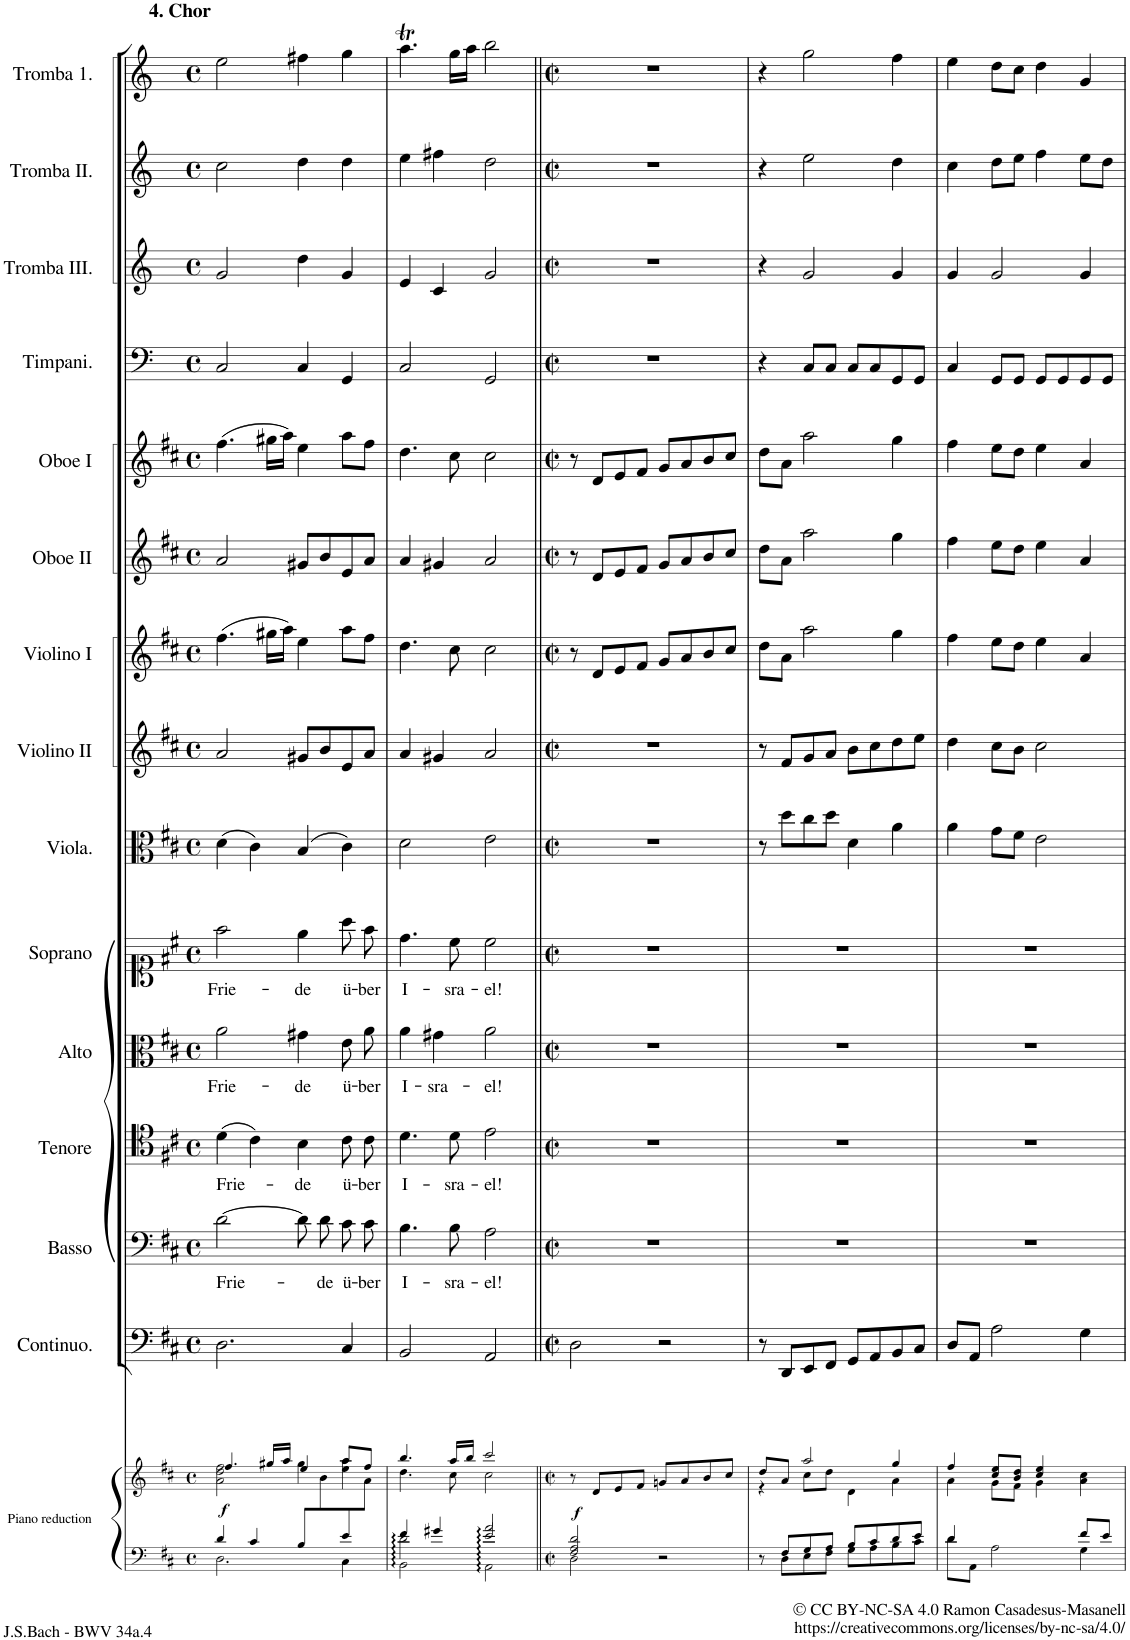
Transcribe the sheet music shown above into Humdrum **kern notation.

**kern	**kern	**dynam	**kern	**kern	**text	**kern	**text	**kern	**text	**kern	**text	**kern	**kern	**kern	**kern	**kern	**kern	**kern	**kern	**kern
*part15	*part15	*part15	*part14	*part13	*part13	*part12	*part12	*part11	*part11	*part10	*part10	*part9	*part8	*part7	*part6	*part5	*part4	*part3	*part2	*part1
*staff16	*staff15	*staff15/16	*staff14	*staff13	*staff13	*staff12	*staff12	*staff11	*staff11	*staff10	*staff10	*staff9	*staff8	*staff7	*staff6	*staff5	*staff4	*staff3	*staff2	*staff1
*I"Piano reduction	*	*	*I"Continuo.	*I"Basso	*	*I"Tenore	*	*I"Alto	*	*I"Soprano	*	*I"Viola.	*I"Violino II	*I"Violino I	*I"Oboe II	*I"Oboe I	*I"Timpani.	*I"Tromba III.	*I"Tromba II.	*I"Tromba 1.
*I'Pno	*	*	*	*	*	*	*	*	*	*	*	*I'Vla	*	*I'Vln	*I'Ob	*I'Ob	*I'Timp	*	*	*
*stria5	*stria5	*	*	*	*	*	*	*	*	*	*	*	*	*	*	*	*	*	*	*
*clefF4	*clefG2	*	*clefF4	*clefF4	*	*clefC4	*	*clefC3	*	*clefC1	*	*clefC3	*clefG2	*clefG2	*clefG2	*clefG2	*clefF4	*clefG2	*clefG2	*clefG2
*	*	*	*	*	*	*	*	*	*	*	*	*	*	*	*	*	*Trd-1c-2	*Trd-1c-2	*Trd-1c-2	*Trd-1c-2
*k[f#c#]	*k[f#c#]	*	*k[f#c#]	*k[f#c#]	*	*k[f#c#]	*	*k[f#c#]	*	*k[f#c#]	*	*k[f#c#]	*k[f#c#]	*k[f#c#]	*k[f#c#]	*k[f#c#]	*k[]	*k[]	*k[]	*k[]
*M4/4	*M4/4	*	*M4/4	*M4/4	*	*M4/4	*	*M4/4	*	*M4/4	*	*M4/4	*M4/4	*M4/4	*M4/4	*M4/4	*M4/4	*M4/4	*M4/4	*M4/4
*met(c)	*met(c)	*	*met(c)	*met(c)	*	*met(c)	*	*met(c)	*	*met(c)	*	*met(c)	*met(c)	*met(c)	*met(c)	*met(c)	*met(c)	*met(c)	*met(c)	*met(c)
=1	=1	=1	=1	=1	=1	=1	=1	=1	=1	=1	=1	=1	=1	=1	=1	=1	=1	=1	=1	=1
*^	*^	*	*	*	*	*	*	*	*	*	*	*	*	*	*	*	*	*	*	*
*	*	*	*^	*	*	*	*	*	*	*	*	*	*	*	*	*	*	*	*	*	*	*
!	!	!	!	!	!	!	!	!	!	!	!	!	!	!	!	!	!	!	!	!	!	!	!LO:TX:a:B:t=4. Chor
!	!	!	!	!	!LO:DY:b	!	!	!LO:LY:b	!	!LO:LY:b	!	!LO:LY:b	!	!LO:LY:b	!	!	!	!	!	!	!	!	!
4d/	2.D\	4.ff#/	2a\ 2dd\ 2ff#\	8ryy	f	2.D\	[2d\	Frie-	(4d\	Frie-	2a\	Frie-	2ff#\	Frie-	(4d\	2a/	(4.ff#\	2a/	(4.ff#\	2C/	2g/	2cc\	2ee\
*	*	*	*v	*v	*	*	*	*	*	*	*	*	*	*	*	*	*	*	*	*	*	*	*
4c#/	.	.	.	.	.	.	.	4c#\)	.	.	.	.	.	4c#\)	.	.	.	.	.	.	.	.
.	.	16gg#X/LL	.	.	.	.	.	.	.	.	.	.	.	.	.	16gg#X\LL	.	16gg#X\LL	.	.	.	.
.	.	16aa/JJ	.	.	.	.	.	.	.	.	.	.	.	.	.	16aa\JJ)	.	16aa\JJ)	.	.	.	.
!	!	!	!	!	!	!	!	!	!LO:LY:b	!	!LO:LY:b	!	!LO:LY:b	!	!	!	!	!	!	!	!	!
8B/L	.	4ee/	4gg#\	.	.	8d\L]	.	4B\	-de	4g#X\	-de	4ee\	-de	(4B/	8g#X/L	4ee\	8g#X/L	4ee\	4C/	4dd\	4dd\	4ff#X\
*	*	*	*^	*	*	*	*	*	*	*	*	*	*	*	*	*	*	*	*	*	*	*
!	!	!	!	!	!	!	!	!LO:LY:b	!	!	!	!	!	!	!	!	!	!	!	!	!	!	!
8ryy	.	.	.	8b\	.	.	8d\J	-de	.	.	.	.	.	.	.	8b/	.	8b/	.	.	.	.	.
!	!	!	!	!	!	!	!	!LO:LY:b	!	!LO:LY:b	!	!LO:LY:b	!	!LO:LY:b	!	!	!	!	!	!	!	!	!
8e/	4C#\	8aa/L	4ee\ 4aa\	8ryy	.	4C#/	8c#\L	ü-	8c#\L	ü-	8e\L	ü-	8aa\L	ü-	4c#\)	8e/	8aa\L	8e/	8aa\L	4GG/	4g/	4dd\	4gg\
!	!	!	!	!	!	!	!	!LO:LY:b	!	!LO:LY:b	!	!LO:LY:b	!	!LO:LY:b	!	!	!	!	!	!	!	!	!
8ryy	.	8ff#/J	.	8a\J	.	.	8c#\J	-ber	8c#\J	-ber	8a\J	-ber	8ff#\J	-ber	.	8a/J	8ff#\J	8a/J	8ff#\J	.	.	.	.
=2	=2	=2	=2	=2	=2	=2	=2	=2	=2	=2	=2	=2	=2	=2	=2	=2	=2	=2	=2	=2	=2	=2	=2
*	*^	*	*	*	*	*	*	*	*	*	*	*	*	*	*	*	*	*	*	*	*	*	*
!	!	!	!	!	!	!	!	!	!LO:LY:b	!	!LO:LY:b	!	!LO:LY:b	!	!LO:LY:b	!	!	!	!	!	!	!	!	!
*	*	*	*	*v	*v	*	*	*	*	*	*	*	*	*	*	*	*	*	*	*	*	*	*	*
4f#/	2BB\	2d\	4.bb/	4.dd\	.	2BB/	4.B\	I-	4.d\	I-	4a\	I-	4.dd\	I-	2d\	4a/	4.dd\	4a/	4.dd\	2C/	4e/	4ee\	4.aaT\
!	!	!	!	!	!	!	!	!	!	!	!	!LO:LY:b	!	!	!	!	!	!	!	!	!	!	!
4g#X/	.	.	.	.	.	.	.	.	.	.	4g#X\	-sra-	.	.	.	4g#X/	.	4g#X/	.	.	4c/	4ff#X\	.
!	!	!	!	!	!	!	!	!LO:LY:b	!	!LO:LY:b	!	!	!	!LO:LY:b	!	!	!	!	!	!	!	!	!
.	.	.	16aa/LL	8cc#\	.	.	8B\	-sra-	8d\	-sra-	.	.	8cc#\	-sra-	.	.	8cc#\	.	8cc#\	.	.	.	16gg\LL
.	.	.	16bb/JJ	.	.	.	.	.	.	.	.	.	.	.	.	.	.	.	.	.	.	.	16aa\JJ
!	!	!	!	!	!	!	!	!LO:LY:b	!	!LO:LY:b	!	!LO:LY:b	!	!LO:LY:b	!	!	!	!	!	!	!	!	!
2a/	2AA\	2e/	2ccc#/	2cc#\	.	2AA/	2A\	-el!	2e\	-el!	2a\	-el!	2cc#\	-el!	2e\	2a/	2cc#\	2a/	2cc#\	2GG/	2g/	2dd\	2bb\
*v	*v	*v	*	*	*	*	*	*	*	*	*	*	*	*	*	*	*	*	*	*	*	*	*
*	*v	*v	*	*	*	*	*	*	*	*	*	*	*	*	*	*	*	*	*	*	*
=3||	=3||	=3||	=3||	=3||	=3||	=3||	=3||	=3||	=3||	=3||	=3||	=3||	=3||	=3||	=3||	=3||	=3||	=3||	=3||	=3||
*M2/2	*M2/2	*	*M2/2	*M2/2	*	*M2/2	*	*M2/2	*	*M2/2	*	*M2/2	*M2/2	*M2/2	*M2/2	*M2/2	*M2/2	*M2/2	*M2/2	*M2/2
*met(c|)	*met(c|)	*	*met(c|)	*met(c|)	*	*met(c|)	*	*met(c|)	*	*met(c|)	*	*met(c|)	*met(c|)	*met(c|)	*met(c|)	*met(c|)	*met(c|)	*met(c|)	*met(c|)	*met(c|)
*^	*^	*	*	*	*	*	*	*	*	*	*	*	*	*	*	*	*	*	*	*
*	*^	*	*	*	*	*	*	*	*	*	*	*	*	*	*	*	*	*	*	*	*	*
!	!	!	!	!	!LO:DY:b	!	!	!	!	!	!	!	!	!	!	!	!	!	!	!	!	!	!
*	*v	*v	*	*	*	*	*	*	*	*	*	*	*	*	*	*	*	*	*	*	*	*	*
*	*	*v	*v	*	*	*	*	*	*	*	*	*	*	*	*	*	*	*	*	*	*	*
2F#/ 2A/ 2d/	2D\	8r	f	2D\	1r	.	1r	.	1r	.	1r	.	1r	1r	8r	8r	8r	1r	1r	1r	1r
.	.	8d/L	.	.	.	.	.	.	.	.	.	.	.	.	8d/L	8d/L	8d/L	.	.	.	.
.	.	8e/	.	.	.	.	.	.	.	.	.	.	.	.	8e/	8e/	8e/	.	.	.	.
.	.	8f#/J	.	.	.	.	.	.	.	.	.	.	.	.	8f#/J	8f#/J	8f#/J	.	.	.	.
2r	2ryy	8gn/L	.	2r	.	.	.	.	.	.	.	.	.	.	8g/L	8g/L	8g/L	.	.	.	.
.	.	8a/	.	.	.	.	.	.	.	.	.	.	.	.	8a/	8a/	8a/	.	.	.	.
.	.	8b/	.	.	.	.	.	.	.	.	.	.	.	.	8b/	8b/	8b/	.	.	.	.
.	.	8cc#/J	.	.	.	.	.	.	.	.	.	.	.	.	8cc#/J	8cc#/J	8cc#/J	.	.	.	.
=4	=4	=4	=4	=4	=4	=4	=4	=4	=4	=4	=4	=4	=4	=4	=4	=4	=4	=4	=4	=4	=4
*	*	*^	*	*	*	*	*	*	*	*	*	*	*	*	*	*	*	*	*	*	*
8r	8ryy	8dd/L	4r	.	8r	1r	.	1r	.	1r	.	1r	.	8r	8r	8dd\L	8dd\L	8dd\L	4r	4r	4r	4r
8F#/L	8D\L	8a/J	.	.	8DD/L	.	.	.	.	.	.	.	.	8dd\L	8f#/L	8a\J	8a\J	8a\J	.	.	.	.
8G/	8E\	2aa/	8cc#\L	.	8EE/	.	.	.	.	.	.	.	.	8cc#\	8g/	2aa\	2aa\	2aa\	8C/L	2g/	2ee\	2gg\
8A/J	8F#\J	.	8dd\J	.	8FF#/J	.	.	.	.	.	.	.	.	8dd\J	8a/J	.	.	.	8C/J	.	.	.
8B/L	8G\L	.	4d\	.	8GG/L	.	.	.	.	.	.	.	.	4d\	8b\L	.	.	.	8C/L	.	.	.
8c#/	8A\	.	.	.	8AA/	.	.	.	.	.	.	.	.	.	8cc#\	.	.	.	8C/	.	.	.
8d/	8B\	4gg/	4a\	.	8BB/	.	.	.	.	.	.	.	.	4a\	8dd\	4gg\	4gg\	4gg\	8GG/	4g/	4dd\	4ff\
8e/J	8c#\J	.	.	.	8C#/J	.	.	.	.	.	.	.	.	.	8ee\J	.	.	.	8GG/J	.	.	.
=5	=5	=5	=5	=5	=5	=5	=5	=5	=5	=5	=5	=5	=5	=5	=5	=5	=5	=5	=5	=5	=5	=5
4d/	8d\L	4ff#/	4a\	.	8D/L	1r	.	1r	.	1r	.	1r	.	4a\	4dd\	4ff#\	4ff#\	4ff#\	4C/	4g/	4cc\	4ee\
.	8AA\J	.	.	.	8AA/J	.	.	.	.	.	.	.	.	.	.	.	.	.	.	.	.	.
2ryy	2A\	8cc#/ 8ee/L	8g\L	.	2A\	.	.	.	.	.	.	.	.	8g\L	8cc#\L	8ee\L	8ee\L	8ee\L	8GG/L	2g/	8dd\L	8dd\L
.	.	8b/ 8dd/J	8f#\J	.	.	.	.	.	.	.	.	.	.	8f#\J	8b\J	8dd\J	8dd\J	8dd\J	8GG/J	.	8ee\J	8cc\J
.	.	4cc#/ 4ee/	4g\	.	.	.	.	.	.	.	.	.	.	2e\	2cc#\	4ee\	4ee\	4ee\	8GG/L	.	4ff\	4dd\
.	.	.	.	.	.	.	.	.	.	.	.	.	.	.	.	.	.	.	8GG/	.	.	.
8f#/L	4G\	4a\ 4cc#\	4ryy	.	4G\	.	.	.	.	.	.	.	.	.	.	4a/	4a/	4a/	8GG/	4g/	8ee\L	4g/
8e/J	.	.	.	.	.	.	.	.	.	.	.	.	.	.	.	.	.	.	8GG/J	.	8dd\J	.
*v	*v	*	*	*	*	*	*	*	*	*	*	*	*	*	*	*	*	*	*	*	*	*
*	*v	*v	*	*	*	*	*	*	*	*	*	*	*	*	*	*	*	*	*	*	*
=	=	=	=	=	=	=	=	=	=	=	=	=	=	=	=	=	=	=	=	=
*-	*-	*-	*-	*-	*-	*-	*-	*-	*-	*-	*-	*-	*-	*-	*-	*-	*-	*-	*-	*-
